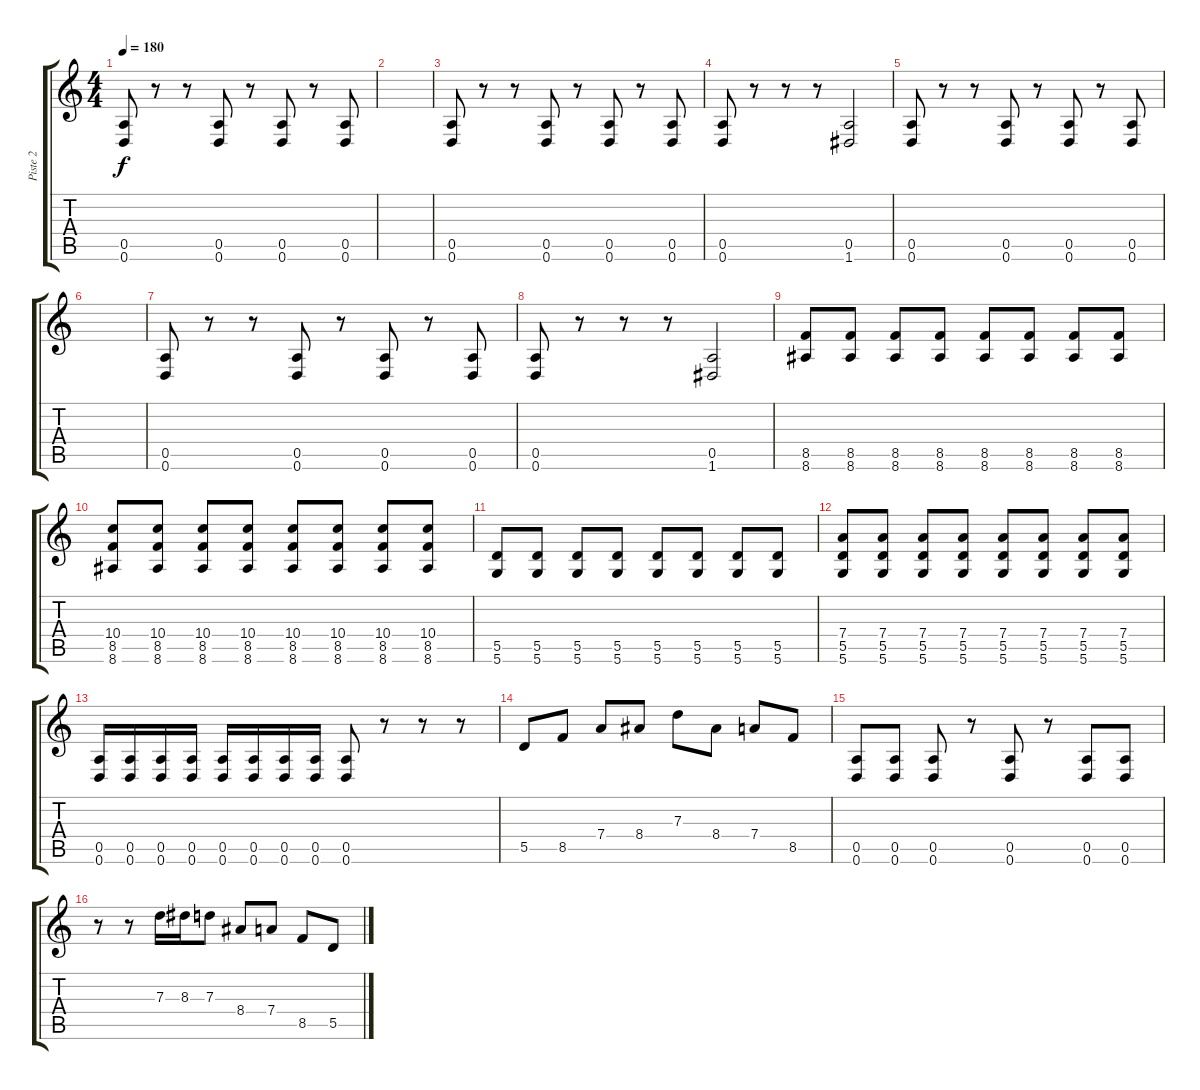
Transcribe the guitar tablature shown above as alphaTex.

\track ("Piste 2" "Piste 2") {instrument distortionguitar}
\staff {score tabs}
\tuning (E4 B3 G3 D3 A2 D2) {hide}
\ts (4 4)
\tempo 180
\clef g2
\ks c
(0.5 0.6).8{dy f} r.8 r.8 (0.5 0.6).8 r.8 (0.5 0.6).8 r.8 (0.5 0.6).8 |
|
(0.5 0.6).8 r.8 r.8 (0.5 0.6).8 r.8 (0.5 0.6).8 r.8 (0.5 0.6).8 |
(0.5 0.6).8 r.8 r.8 r.8 (0.5 1.6).2 |
(0.5 0.6).8 r.8 r.8 (0.5 0.6).8 r.8 (0.5 0.6).8 r.8 (0.5 0.6).8 |
|
(0.5 0.6).8 r.8 r.8 (0.5 0.6).8 r.8 (0.5 0.6).8 r.8 (0.5 0.6).8 |
(0.5 0.6).8 r.8 r.8 r.8 (0.5 1.6).2 |
(8.5 8.6).8 (8.5 8.6).8 (8.5 8.6).8 (8.5 8.6).8 (8.5 8.6).8 (8.5 8.6).8 (8.5 8.6).8 (8.5 8.6).8 |
(10.4 8.5 8.6).8 (10.4 8.5 8.6).8 (10.4 8.5 8.6).8 (10.4 8.5 8.6).8 (10.4 8.5 8.6).8 (10.4 8.5 8.6).8 (10.4 8.5 8.6).8 (10.4 8.5 8.6).8 |
(5.5 5.6).8 (5.5 5.6).8 (5.5 5.6).8 (5.5 5.6).8 (5.5 5.6).8 (5.5 5.6).8 (5.5 5.6).8 (5.5 5.6).8 |
(7.4 5.5 5.6).8 (7.4 5.5 5.6).8 (7.4 5.5 5.6).8 (7.4 5.5 5.6).8 (7.4 5.5 5.6).8 (7.4 5.5 5.6).8 (7.4 5.5 5.6).8 (7.4 5.5 5.6).8 |
(0.5 0.6).16 (0.5 0.6).16 (0.5 0.6).16 (0.5 0.6).16 (0.5 0.6).16 (0.5 0.6).16 (0.5 0.6).16 (0.5 0.6).16 (0.5 0.6).8 r.8 r.8 r.8 |
5.5.8 8.5.8 7.4.8 8.4.8 7.3.8 8.4.8 7.4.8 8.5.8 |
(0.5 0.6).8 (0.5 0.6).8 (0.5 0.6).8 r.8 (0.5 0.6).8 r.8 (0.5 0.6).8 (0.5 0.6).8 |
r.8 r.8 7.3.16 8.3.16 7.3.8 8.4.8 7.4.8 8.5.8 5.5.8
